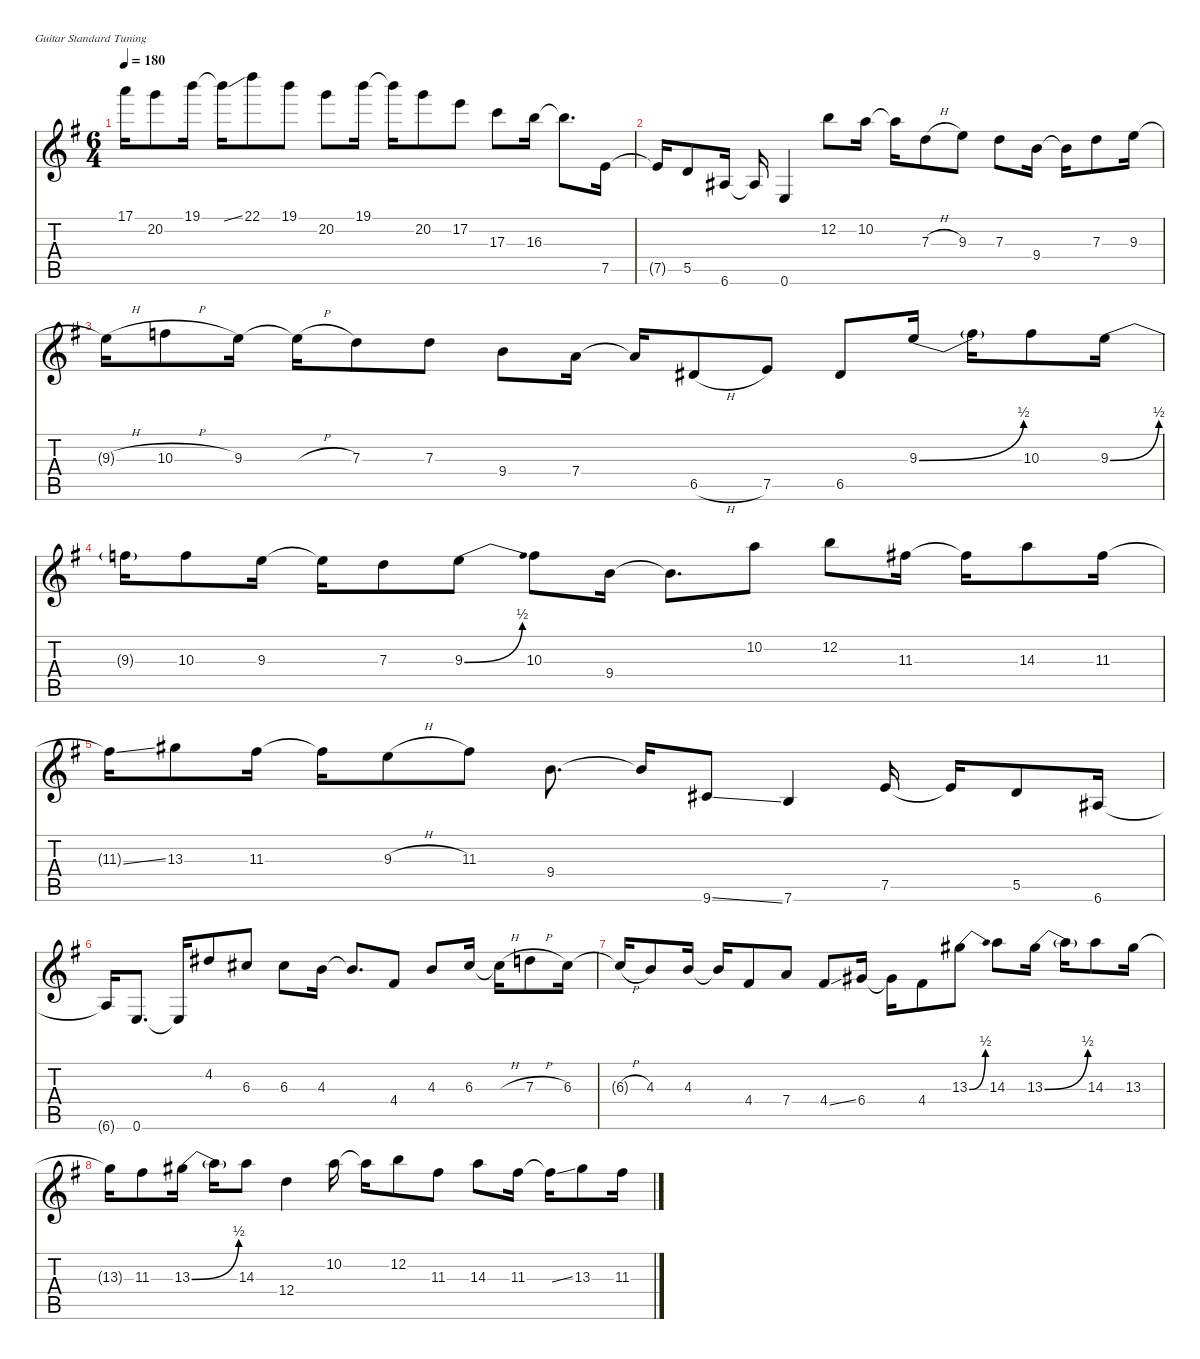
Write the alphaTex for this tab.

\hideDynamics
\bracketExtendMode nobrackets
\singleTrackTrackNamePolicy hidden
\multiTrackTrackNamePolicy hidden
\firstSystemTrackNameMode fullname
\otherSystemsTrackNameOrientation horizontal
\track ("Track 1" "Track 1") {defaultSystemsLayout 4 instrument acousticguitarsteel}
\staff {score tabs}
\tuning (E4 B3 G3 D3 A2 E2)
\ts (6 4)
\tempo 180
\clef g2
\ks eminor
17.1{t acc forcenatural}.16{dy mf beam Down} 20.2{acc forcenatural}.8{beam Down} 19.1{acc forcenatural}.16{beam Down} 19.1{ss t acc forcenatural}.16{beam Down} 22.1{acc forcenatural}.8{beam Down} 19.1{acc forcenatural}.8{beam Down} 20.2{acc forcenatural}.8{beam Down} 19.1{acc forcenatural}.16{beam Down} 19.1{t acc forcenatural}.16{beam Down} 20.2{acc forcenatural}.8{beam Down} 17.2{acc forcenatural}.8{beam Down} 17.3{acc forcenatural}.8{beam Down} 16.3{acc forcenatural}.16{beam Down} 16.3{t acc forcenatural}.8{d beam Down} 7.5{acc forcenatural}.16{beam Down} |
7.5{t acc forcenatural}.16{beam Up} 5.5{acc forcenatural}.8{beam Up} 6.6{acc #}.16{beam Up} 6.6{t acc #}.16{beam Up} 0.6{acc forcenatural}.4{beam Up} 12.2{acc forcenatural}.8{beam Down} 10.2{acc forcenatural}.16{beam Down} 10.2{t acc forcenatural}.16{beam Down} 7.3{h acc forcenatural}.8{beam Down} 9.3{acc forcenatural}.8{beam Down} 7.3{acc forcenatural}.8{beam Down} 9.4{acc forcenatural}.16{beam Down} 9.4{t acc forcenatural}.16{beam Down} 7.3{acc forcenatural}.8{beam Down} 9.3{acc forcenatural}.16{beam Down} |
9.3{h t acc forcenatural}.16{beam Down} 10.3{h acc forcenatural}.8{beam Down} 9.3{acc forcenatural}.16{beam Down} 9.3{h t acc forcenatural}.16{beam Down} 7.3{acc forcenatural}.8{beam Down} 7.3{acc forcenatural}.8{beam Down} 9.4{acc forcenatural}.8{beam Down} 7.4{acc forcenatural}.16{beam Down} 7.4{t acc forcenatural}.16{beam Up} 6.5{h acc #}.8{beam Up} 7.5{acc forcenatural}.8{beam Up} 6.5{acc #}.8{beam Up} 9.3{be (bend 0 0 15 2) acc forcenatural}.16{beam Down} 9.3{t}.16{beam Down} 10.3{acc forcenatural}.8{beam Down} 9.3{be (bend 0 0 15 2) acc forcenatural}.16{beam Down} |
9.3{t}.16{beam Down} 10.3{acc forcenatural}.8{beam Down} 9.3{acc forcenatural}.16{beam Down} 9.3{t acc forcenatural}.16{beam Down} 7.3{acc forcenatural}.8{beam Down} 9.3{be (bend 0 0 15 2) acc forcenatural}.8{beam Down} 10.3{acc forcenatural}.8{beam Down} 9.4{acc forcenatural}.16{beam Down} 9.4{t acc forcenatural}.8{d beam Down} 10.2{acc forcenatural}.8{beam Down} 12.2{acc forcenatural}.8{beam Down} 11.3{acc #}.16{beam Down} 11.3{t acc #}.16{beam Down} 14.3{acc forcenatural}.8{beam Down} 11.3{acc #}.16{beam Down} |
11.3{ss t acc #}.16{beam Down} 13.3{acc #}.8{beam Down} 11.3{acc #}.16{beam Down} 11.3{t acc #}.16{beam Down} 9.3{h acc forcenatural}.8{beam Down} 11.3{acc #}.8{beam Down} 9.4{acc forcenatural}.8{d beam Down} 9.4{t acc forcenatural}.16{beam Up} 9.6{ss acc #}.8{beam Up} 7.6{acc forcenatural}.4{beam Up} 7.5{acc forcenatural}.16{beam Up} 7.5{t acc forcenatural}.16{beam Up} 5.5{acc forcenatural}.8{beam Up} 6.6{acc #}.16{beam Up} |
6.6{t acc #}.16{beam Up} 0.6{acc forcenatural}.8{d beam Up} 0.6{t acc forcenatural}.16{beam Up} 4.2{acc #}.8{beam Up} 6.3{acc #}.8{beam Down} 6.3{acc #}.8{beam Down} 4.3{acc forcenatural}.16{beam Down} 4.3{t acc forcenatural}.8{d beam Up} 4.4{acc #}.8{beam Up} 4.3{acc forcenatural}.8{beam Up} 6.3{acc #}.16{beam Down} 6.3{h t acc #}.16{beam Down} 7.3{h acc forcenatural}.8{beam Down} 6.3{acc #}.16{beam Down} |
6.3{h t acc #}.16{beam Up} 4.3{acc forcenatural}.8{beam Up} 4.3{acc forcenatural}.16{beam Up} 4.3{t acc forcenatural}.16{beam Up} 4.4{acc #}.8{beam Up} 7.4{acc forcenatural}.8{beam Up} 4.4{ss acc #}.8{beam Up} 6.4{acc #}.16{beam Up} 6.4{t acc #}.16{beam Down} 4.4{acc #}.8{beam Down} 13.3{be (bend 0 0 15 2) acc #}.8{beam Down} 14.3{acc forcenatural}.8{beam Down} 13.3{be (bend 0 0 15 2) acc #}.16{beam Down} 13.3{t}.16{beam Down} 14.3{acc forcenatural}.8{beam Down} 13.3{acc #}.16{beam Down} |
13.3{t acc #}.16{beam Down} 11.3{acc #}.8{beam Down} 13.3{be (bend 0 0 15 2) acc #}.16{beam Down} 13.3{t}.16{beam Down} 14.3{acc forcenatural}.8{beam Down} 12.4{acc forcenatural}.4{beam Down} 10.2{acc forcenatural}.16{beam Down} 10.2{t acc forcenatural}.16{beam Down} 12.2{acc forcenatural}.8{beam Down} 11.3{acc #}.8{beam Down} 14.3{acc forcenatural}.8{beam Down} 11.3{acc #}.16{beam Down} 11.3{ss t acc #}.16{beam Down} 13.3{acc #}.8{beam Down} 11.3{acc #}.16{beam Down}
